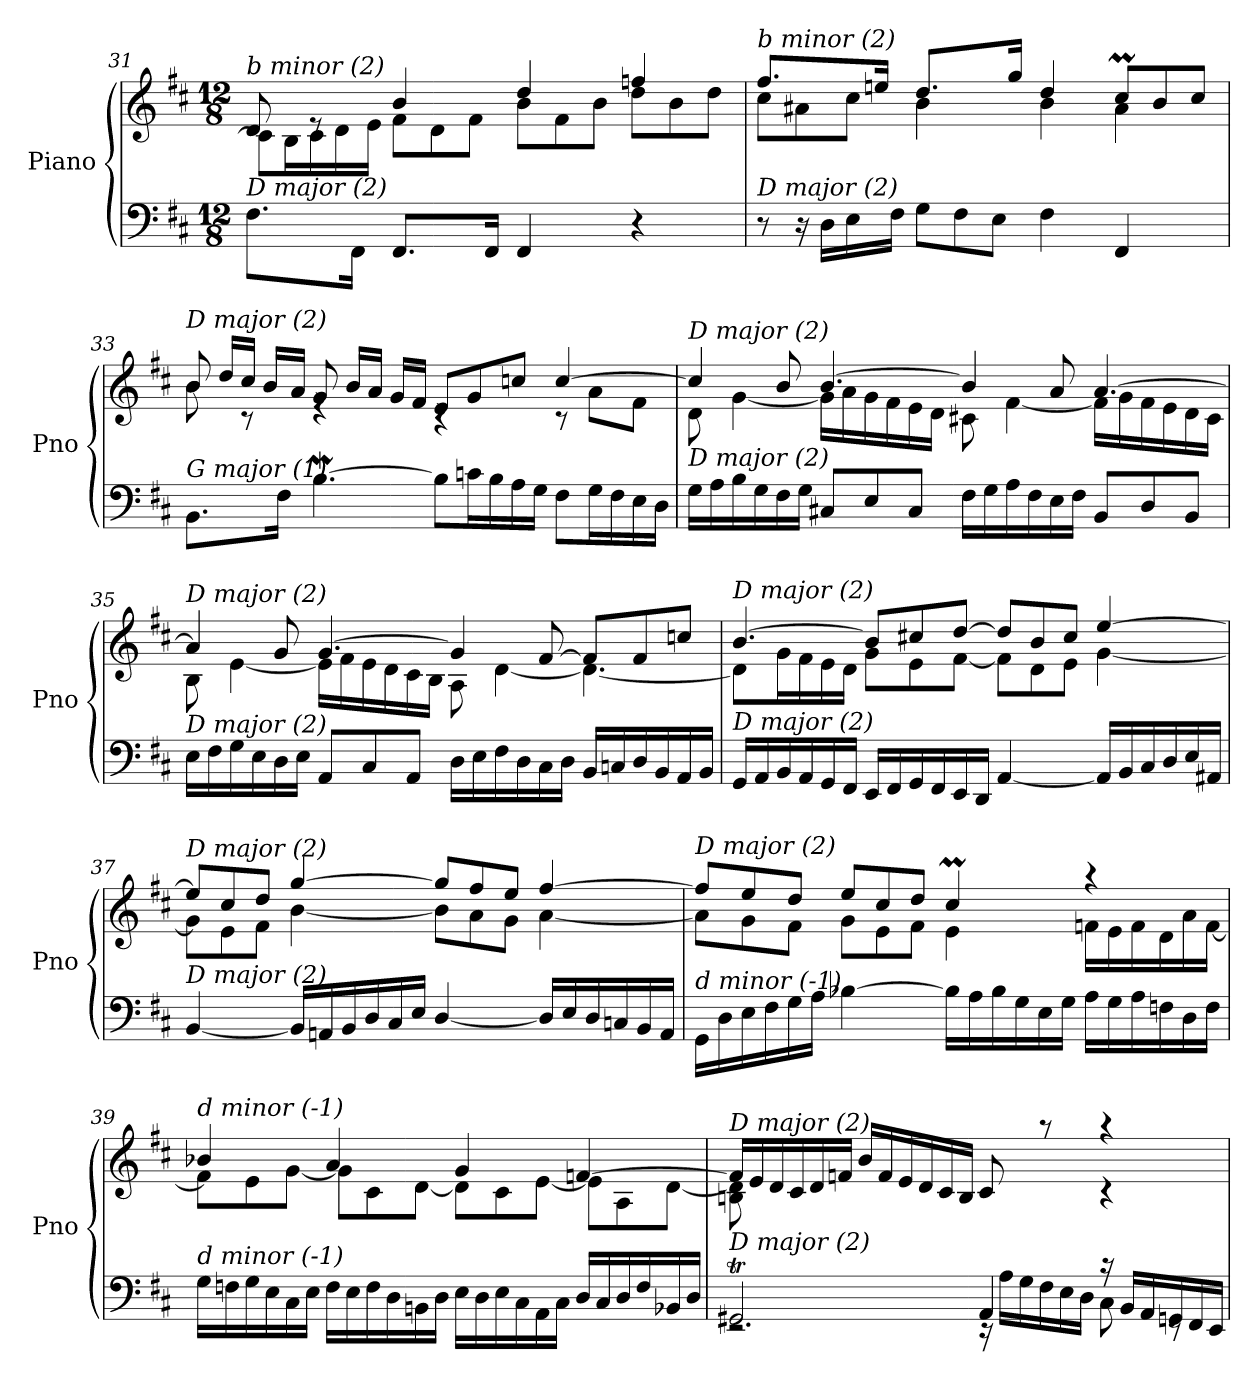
**kern	**kern
*part1	*part1
*staff2	*staff1
*I"Piano	*
*I'Pno	*
*clefF4	*clefG2
*k[f#c#]	*k[f#c#]
*D:	*D:
*M12/8	*M12/8
*Xtuplet	*Xtuplet
=31	=31
*	*^
!	!LO:TX:i:t=b minor (2)	!
!LO:TX:i:t=D major (2)	!	!
16%3.F#\L	16%3d/	8c#\L]
.	.	16B\L
.	16%3re	16c#\
.	.	16d\
32%3FF#\Jk	.	.
.	.	16e\JJ
16%3.FF#/L	8%3b/	8f#\L
.	.	8d\
.	.	8f#\J
32%3FF#/Jk	.	.
8%3FF#/	8%3dd/	8b\L
.	.	8f#\
.	.	8b\J
8%3r	8%3ffni/	8dd\L
.	.	8b\
.	.	8dd\J
!!LO:LB:g=z	!!
=32	=32	=32
!	!LO:TX:i:t=b minor (2)	!
!LO:TX:i:t=D major (2)	!	!
8r	16%3.ff#/L	8cc#\L
16r	.	8a#X\
16D\LL	.	.
16E\	.	8cc#\J
.	32%3een/Jk	.
16F#\JJ	.	.
8G\L	16%3.dd/L	8%3b\
8F#\	.	.
8E\J	.	.
.	32%3gg/Jk	.
8%3F#\	8%3dd/	8%3b\
8%3FF#/	8cc#m/L	8%3a#\
.	8b/	.
.	8cc#/J	.
!!LO:LB:g=z	!!
=33	=33	=33
!	!LO:TX:i:t=D major (2)	!
!LO:TX:i:t=G major (1)	!	!
16%3.BB\L	8b/	16%3b\
.	16dd/LL	.
.	16cc#/JJ	16%3rc
.	16b/LL	.
32%3F#\Jk	.	.
.	16a/JJ	.
[4.BW\	8g/	8%3re
.	16b/LL	.
.	16a/JJ	.
.	16g/LL	.
.	16f#/JJ	.
8B\L]	8e/L	8%3rc
16cn\L	8g/	.
16B\	.	.
16A\	8ccn/J	.
16G\JJ	.	.
8F#\L	[8%3cc/	8rc
16G\L	.	8a\L
16F#\	.	.
16E\	.	8f#\J
16D\JJ	.	.
!!LO:LB:g=z	!!
=34	=34	=34
!	!LO:TX:i:t=D major (2)	!
!LO:TX:i:t=D major (2)	!	!
16G\LL	4cc/]	8d\
16A\	.	.
16B\	.	[4g\
16G\	.	.
16F#\	8b/	.
16G\JJ	.	.
8C#X/L	[4.b/	16g\LL]
.	.	16a\
8E/	.	16g\
.	.	16f#\
8C#/J	.	16e\
.	.	16d\JJ
16F#\LL	4b/]	8c#X\
16G\	.	.
16A\	.	[4f#\
16F#\	.	.
16E\	8a/	.
16F#\JJ	.	.
8BB/L	[4.a/	16f#\LL]
.	.	16g\
8D/	.	16f#\
.	.	16e\
8BB/J	.	16d\
.	.	16c#\JJ
!!LO:LB:g=z	!!
=35	=35	=35
!	!LO:TX:i:t=D major (2)	!
!LO:TX:i:t=D major (2)	!	!
16E\LL	4a/]	8B\
16F#\	.	.
16G\	.	[4e\
16E\	.	.
16D\	8g/	.
16E\JJ	.	.
8AA/L	[4.g/	16e\LL]
.	.	16f#\
8C#/	.	16e\
.	.	16d\
8AA/J	.	16c#\
.	.	16B\JJ
16D\LL	4g/]	8A\
16E\	.	.
16F#\	.	[4d\
16D\	.	.
16C#\	[8f#/	.
16D\JJ	.	.
16BB/LL	8f#/L]	4.d\_
16Cn/	.	.
16D/	8f#/	.
16BB/	.	.
16AA/	8ccn/J	.
16BB/JJ	.	.
!!LO:PB:g=z	!!
=36	=36	=36
!	!LO:TX:i:t=D major (2)	!
!LO:TX:i:t=D major (2)	!	!
16GG/LL	[4.b/	8d\L]
16AA/	.	.
16BB/	.	16g\L
16AA/	.	16f#\
16GG/	.	16e\
16FF#/JJ	.	16d\JJ
16EE/LL	8b/L]	8g\L
16FF#/	.	.
16GG/	8cc#X/	8e\
16FF#/	.	.
16EE/	[8dd/J	[8f#\J
16DD/JJ	.	.
[8%3AA/	8dd/L]	8f#\L]
.	8b/	8d\
.	8cc#/J	8e\J
16AA/LL]	[8%3ee/	[8%3g\
16BB/	.	.
16C#/	.	.
16D/	.	.
16E/	.	.
16AA#X/JJ	.	.
!!LO:PB:g=z	!!
=37	=37	=37
!	!LO:TX:i:t=D major (2)	!
!LO:TX:i:t=D major (2)	!	!
[8%3BB/	8ee/L]	8g\L]
.	8cc#/	8e\
.	8dd/J	8f#\J
16BB/LL]	[8%3gg/	[8%3b\
16AAn/	.	.
16BB/	.	.
16D/	.	.
16C#/	.	.
16E/JJ	.	.
[8%3D/	8gg/L]	8b\L]
.	8ff#/	8a\
.	8ee/J	8g\J
16D/LL]	[8%3ff#/	[8%3a\
16E/	.	.
16D/	.	.
16Cn/	.	.
16BB/	.	.
16AA/JJ	.	.
=38	=38	=38
!	!LO:TX:i:t=D major (2)	!
!LO:TX:i:t=d minor (-1)	!	!
16GG\LL	8ff#/L]	8a\L]
16D\	.	.
16E\	8ee/	8g\
16F#\	.	.
16G\	8dd/J	8f#\J
16A\JJ	.	.
[8%3B-X\	8ee/L	8g\L
.	8cc#/	8e\
.	8dd/J	8f#\J
16B-\LL]	8%3cc#m/	8%3e\
16A\	.	.
16B-\	.	.
16G\	.	.
16E\	.	.
16G\JJ	.	.
16A\LL	8%3raa	16fn\LL
16G\	.	16e\
16A\	.	16f\
16Fn\	.	16d\
16D\	.	16a\
16F\JJ	.	[16f\JJ
!!LO:LB:g=z	!!
=39	=39	=39
!	!LO:TX:i:t=d minor (-1)	!
!LO:TX:i:t=d minor (-1)	!	!
16G\LL	8%3b-X/	8f\L]
16Fn\	.	.
16G\	.	8e\
16E\	.	.
16C#\	.	[8g\J
16E\JJ	.	.
16F\LL	8%3a/	8g\L]
16E\	.	.
16F\	.	8c#\
16D\	.	.
16BBn\	.	[8d\J
16D\JJ	.	.
16E\LL	8%3g/	8d\L]
16D\	.	.
16E\	.	8c#\
16C#\	.	.
16AA\	.	[8e\J
16C#\JJ	.	.
16D/LL	[8%3fn/	8e\L]
16C#/	.	.
16D/	.	8A\
16F/	.	.
16BB-X/	.	[8d\J
16D/JJ	.	.
!!LO:LB:g=z	!!
=40	=40	=40
*^	*	*
!	!	!LO:TX:i:t=D major (2)	!
!LO:TX:i:t=D major (2)	!	!	!
4%3GG#Xt/	2.rEE	16f/LL]	16%3Bn\ 16%3d\]
.	.	16e/	.
.	.	16d/	.
.	.	16c#/	16%3rcyy
.	.	16d/	.
.	.	16fn/JJ	.
.	.	16b/LL	8%3rcyy
.	.	16f/	.
.	.	16e/	.
.	.	16d/	.
.	.	16c#/	.
.	.	16B/JJ	.
8%3AA/	16rEE	16%3c#/	8%3rcyy
.	16A\LL	.	.
.	16G\	.	.
.	16F#\	16%3raa	.
.	16E\	.	.
.	16D\JJ	.	.
16rc	16%3C#\	8%3raa	8%3rc
16BB/LL	.	.	.
16AA/	.	.	.
16GGn/	16%3rEE	.	.
16FF#/	.	.	.
16EE/JJ	.	.	.
*v	*v	*	*
*	*v	*v
=	=
*-	*-
